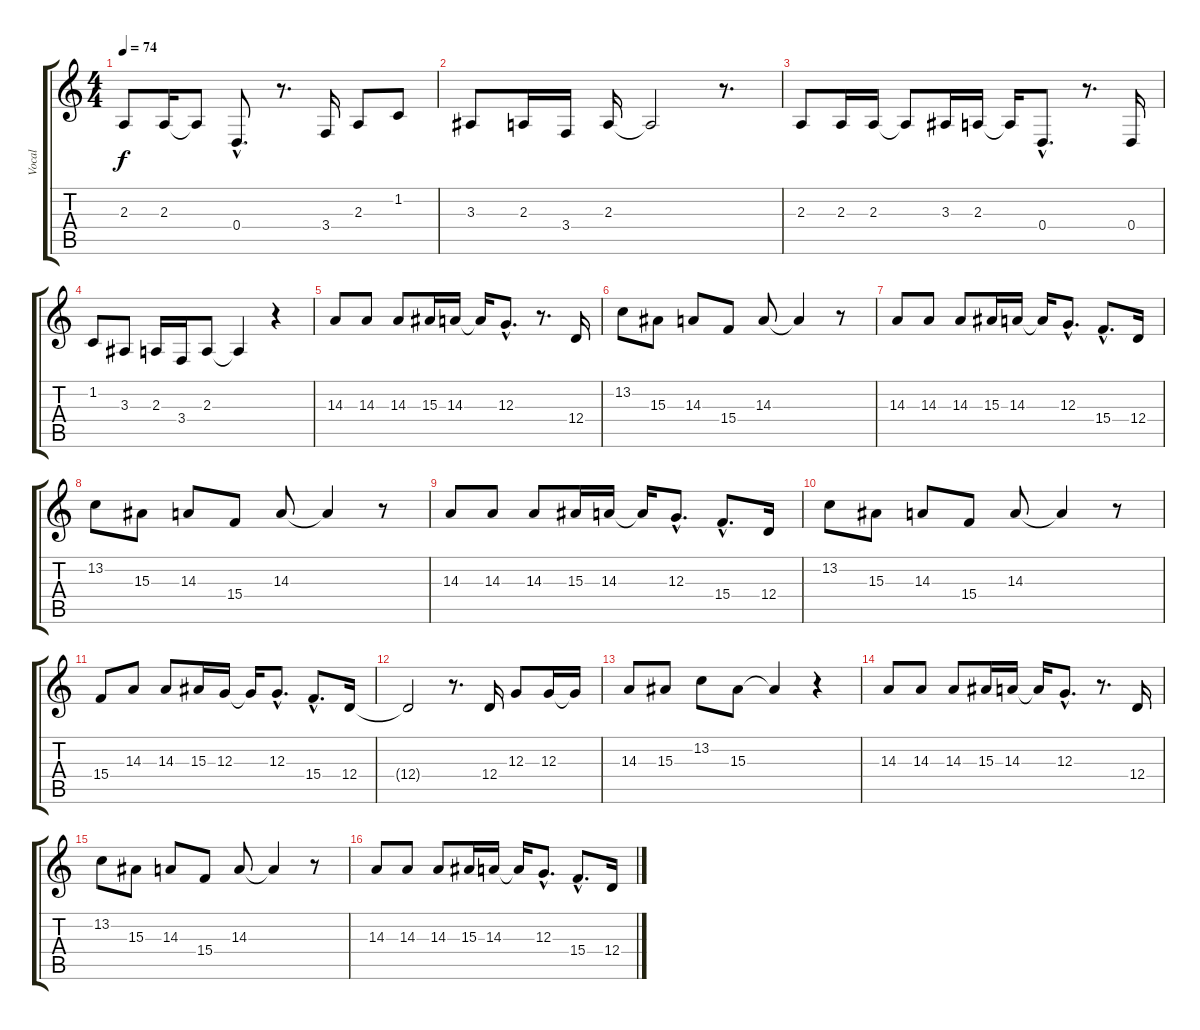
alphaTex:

\track ("Vocal" "Vocal") {instrument sopranosax}
\staff {score tabs}
\tuning (E4 B3 G3 D3 A2 E2) {hide}
\ts (4 4)
\tempo 74
\clef g2
\ks c
2.3.8{dy f} 2.3.16 2.3{t}.8 0.4{hac}.8{d} r.8{d} 3.4.16 2.3.8 1.2.8 |
3.3.8 2.3.16 3.4.16 2.3.16 2.3{t}.2 r.8{d} |
2.3.8 2.3.16 2.3.16 2.3{t}.8 3.3.16 2.3.16 2.3{t}.16 0.4{hac}.8{d} r.8{d} 0.4.16 |
1.2.8 3.3.8 2.3.16 3.4.16 2.3.8 2.3{t}.4 r.4 |
14.3.8 14.3.8 14.3.8 15.3.16 14.3.16 14.3{t}.16 12.3{hac}.8{d} r.8{d} 12.4.16 |
13.2.8 15.3.8 14.3.8 15.4.8 14.3.8 14.3{t}.4 r.8 |
14.3.8 14.3.8 14.3.8 15.3.16 14.3.16 14.3{t}.16 12.3{hac}.8{d} 15.4{hac}.8{d} 12.4.16 |
13.2.8 15.3.8 14.3.8 15.4.8 14.3.8 14.3{t}.4 r.8 |
14.3.8 14.3.8 14.3.8 15.3.16 14.3.16 14.3{t}.16 12.3{hac}.8{d} 15.4{hac}.8{d} 12.4.16 |
13.2.8 15.3.8 14.3.8 15.4.8 14.3.8 14.3{t}.4 r.8 |
15.4.8 14.3.8 14.3.8 15.3.16 12.3.16 12.3{t}.16 12.3{hac}.8{d} 15.4{hac}.8{d} 12.4.16 |
12.4{t}.2 r.8{d} 12.4.16 12.3.8 12.3.16 12.3{t}.16 |
14.3.8 15.3.8 13.2.8 15.3.8 15.3{t}.4 r.4 |
14.3.8 14.3.8 14.3.8 15.3.16 14.3.16 14.3{t}.16 12.3{hac}.8{d} r.8{d} 12.4.16 |
13.2.8 15.3.8 14.3.8 15.4.8 14.3.8 14.3{t}.4 r.8 |
14.3.8 14.3.8 14.3.8 15.3.16 14.3.16 14.3{t}.16 12.3{hac}.8{d} 15.4{hac}.8{d} 12.4.16
